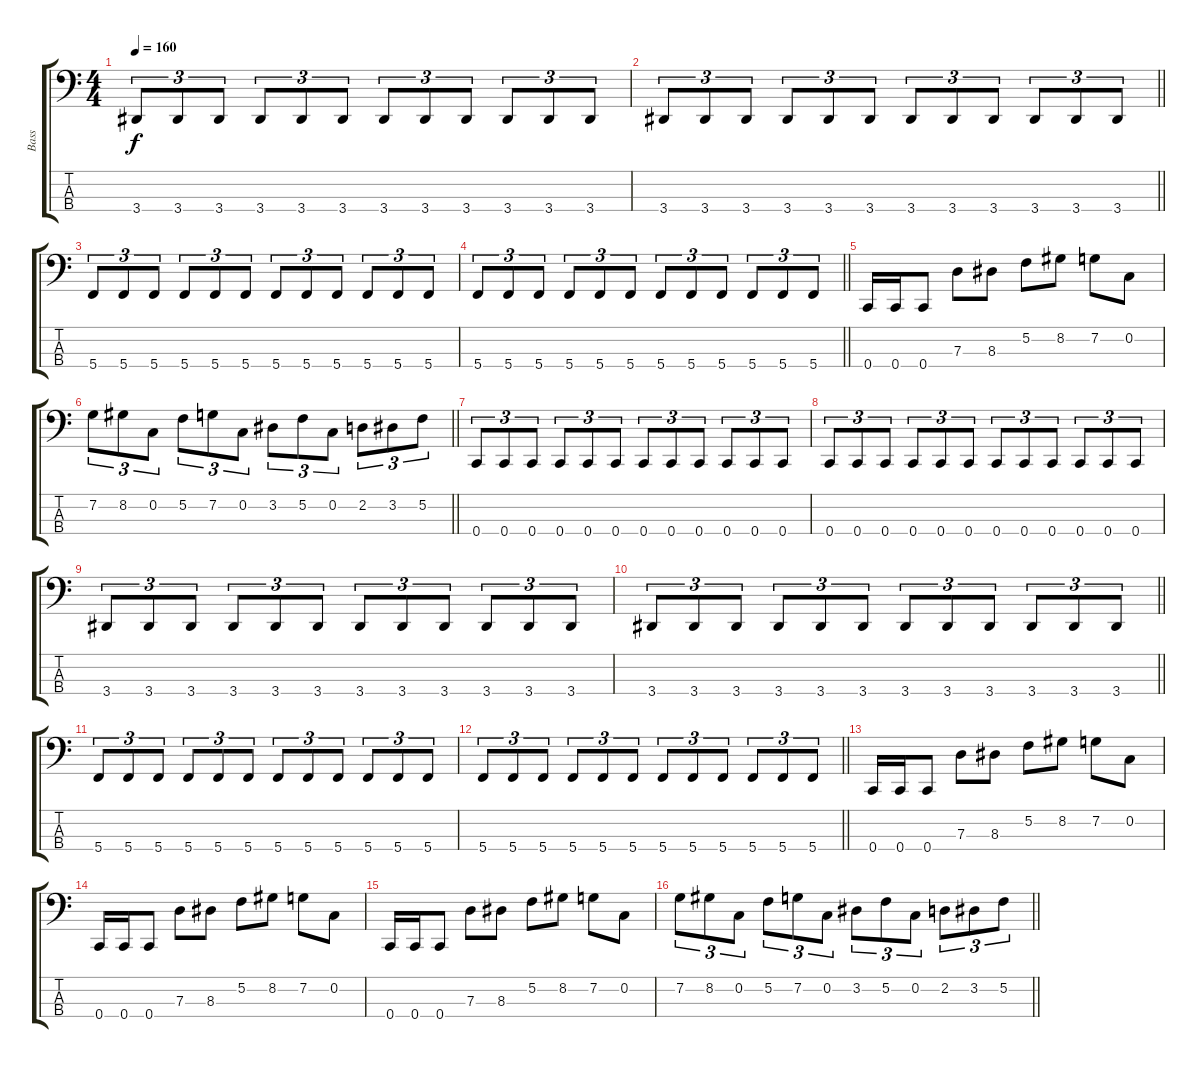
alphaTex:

\track ("Bass" "Bass") {instrument electricbassfinger}
\staff {score tabs}
\tuning (F2 C2 G1 C1) {hide}
\ts (4 4)
\tempo 160
\clef f4
\ks c
3.4.8{tu (3 2) dy f} 3.4.8{tu (3 2)} 3.4.8{tu (3 2)} 3.4.8{tu (3 2)} 3.4.8{tu (3 2)} 3.4.8{tu (3 2)} 3.4.8{tu (3 2)} 3.4.8{tu (3 2)} 3.4.8{tu (3 2)} 3.4.8{tu (3 2)} 3.4.8{tu (3 2)} 3.4.8{tu (3 2)} |
\barLineRight lightlight
3.4.8{tu (3 2)} 3.4.8{tu (3 2)} 3.4.8{tu (3 2)} 3.4.8{tu (3 2)} 3.4.8{tu (3 2)} 3.4.8{tu (3 2)} 3.4.8{tu (3 2)} 3.4.8{tu (3 2)} 3.4.8{tu (3 2)} 3.4.8{tu (3 2)} 3.4.8{tu (3 2)} 3.4.8{tu (3 2)} |
5.4.8{tu (3 2)} 5.4.8{tu (3 2)} 5.4.8{tu (3 2)} 5.4.8{tu (3 2)} 5.4.8{tu (3 2)} 5.4.8{tu (3 2)} 5.4.8{tu (3 2)} 5.4.8{tu (3 2)} 5.4.8{tu (3 2)} 5.4.8{tu (3 2)} 5.4.8{tu (3 2)} 5.4.8{tu (3 2)} |
\barLineRight lightlight
5.4.8{tu (3 2)} 5.4.8{tu (3 2)} 5.4.8{tu (3 2)} 5.4.8{tu (3 2)} 5.4.8{tu (3 2)} 5.4.8{tu (3 2)} 5.4.8{tu (3 2)} 5.4.8{tu (3 2)} 5.4.8{tu (3 2)} 5.4.8{tu (3 2)} 5.4.8{tu (3 2)} 5.4.8{tu (3 2)} |
0.4.16 0.4.16 0.4.8 7.3.8 8.3.8 5.2.8 8.2.8 7.2.8 0.2.8 |
\barLineRight lightlight
7.2.8{tu (3 2)} 8.2.8{tu (3 2)} 0.2.8{tu (3 2)} 5.2.8{tu (3 2)} 7.2.8{tu (3 2)} 0.2.8{tu (3 2)} 3.2.8{tu (3 2)} 5.2.8{tu (3 2)} 0.2.8{tu (3 2)} 2.2.8{tu (3 2)} 3.2.8{tu (3 2)} 5.2.8{tu (3 2)} |
0.4.8{tu (3 2)} 0.4.8{tu (3 2)} 0.4.8{tu (3 2)} 0.4.8{tu (3 2)} 0.4.8{tu (3 2)} 0.4.8{tu (3 2)} 0.4.8{tu (3 2)} 0.4.8{tu (3 2)} 0.4.8{tu (3 2)} 0.4.8{tu (3 2)} 0.4.8{tu (3 2)} 0.4.8{tu (3 2)} |
0.4.8{tu (3 2)} 0.4.8{tu (3 2)} 0.4.8{tu (3 2)} 0.4.8{tu (3 2)} 0.4.8{tu (3 2)} 0.4.8{tu (3 2)} 0.4.8{tu (3 2)} 0.4.8{tu (3 2)} 0.4.8{tu (3 2)} 0.4.8{tu (3 2)} 0.4.8{tu (3 2)} 0.4.8{tu (3 2)} |
3.4.8{tu (3 2)} 3.4.8{tu (3 2)} 3.4.8{tu (3 2)} 3.4.8{tu (3 2)} 3.4.8{tu (3 2)} 3.4.8{tu (3 2)} 3.4.8{tu (3 2)} 3.4.8{tu (3 2)} 3.4.8{tu (3 2)} 3.4.8{tu (3 2)} 3.4.8{tu (3 2)} 3.4.8{tu (3 2)} |
\barLineRight lightlight
3.4.8{tu (3 2)} 3.4.8{tu (3 2)} 3.4.8{tu (3 2)} 3.4.8{tu (3 2)} 3.4.8{tu (3 2)} 3.4.8{tu (3 2)} 3.4.8{tu (3 2)} 3.4.8{tu (3 2)} 3.4.8{tu (3 2)} 3.4.8{tu (3 2)} 3.4.8{tu (3 2)} 3.4.8{tu (3 2)} |
5.4.8{tu (3 2)} 5.4.8{tu (3 2)} 5.4.8{tu (3 2)} 5.4.8{tu (3 2)} 5.4.8{tu (3 2)} 5.4.8{tu (3 2)} 5.4.8{tu (3 2)} 5.4.8{tu (3 2)} 5.4.8{tu (3 2)} 5.4.8{tu (3 2)} 5.4.8{tu (3 2)} 5.4.8{tu (3 2)} |
\barLineRight lightlight
5.4.8{tu (3 2)} 5.4.8{tu (3 2)} 5.4.8{tu (3 2)} 5.4.8{tu (3 2)} 5.4.8{tu (3 2)} 5.4.8{tu (3 2)} 5.4.8{tu (3 2)} 5.4.8{tu (3 2)} 5.4.8{tu (3 2)} 5.4.8{tu (3 2)} 5.4.8{tu (3 2)} 5.4.8{tu (3 2)} |
0.4.16 0.4.16 0.4.8 7.3.8 8.3.8 5.2.8 8.2.8 7.2.8 0.2.8 |
0.4.16 0.4.16 0.4.8 7.3.8 8.3.8 5.2.8 8.2.8 7.2.8 0.2.8 |
0.4.16 0.4.16 0.4.8 7.3.8 8.3.8 5.2.8 8.2.8 7.2.8 0.2.8 |
\barLineRight lightlight
7.2.8{tu (3 2)} 8.2.8{tu (3 2)} 0.2.8{tu (3 2)} 5.2.8{tu (3 2)} 7.2.8{tu (3 2)} 0.2.8{tu (3 2)} 3.2.8{tu (3 2)} 5.2.8{tu (3 2)} 0.2.8{tu (3 2)} 2.2.8{tu (3 2)} 3.2.8{tu (3 2)} 5.2.8{tu (3 2)}
